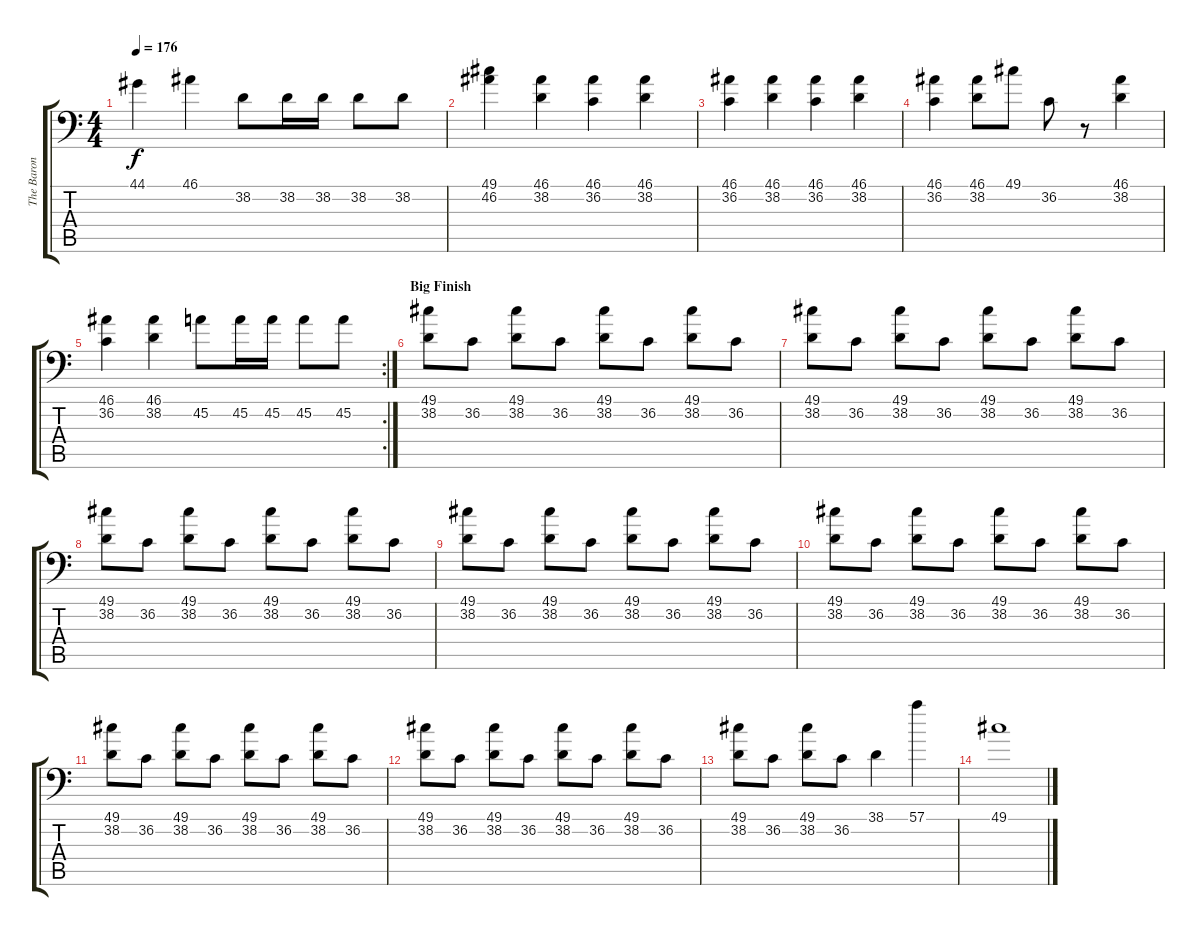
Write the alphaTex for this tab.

\track ("The Baron Von Tito" "The Baron ") {instrument acousticgrandpiano}
\staff {score tabs}
\tuning (C-1 C-1 C-1 C-1 C-1 C-1) {hide}
\ts (4 4)
\tempo 176
\clef f4
\ks c
44.1.4{dy f} 46.1.4 38.2.8 38.2.16 38.2.16 38.2.8 38.2.8 |
(49.1 46.2).4 (46.1 38.2).4 (46.1 36.2).4 (46.1 38.2).4 |
(46.1 36.2).4 (46.1 38.2).4 (46.1 36.2).4 (46.1 38.2).4 |
(46.1 36.2).4 (46.1 38.2).8 49.1.8 36.2.8 r.8 (46.1 38.2).4 |
\rc 2
(46.1 36.2).4 (46.1 38.2).4 45.2.8 45.2.16 45.2.16 45.2.8 45.2.8 |
\section ("" "Big Finish")
(49.1 38.2).8 36.2.8 (49.1 38.2).8 36.2.8 (49.1 38.2).8 36.2.8 (49.1 38.2).8 36.2.8 |
(49.1 38.2).8 36.2.8 (49.1 38.2).8 36.2.8 (49.1 38.2).8 36.2.8 (49.1 38.2).8 36.2.8 |
(49.1 38.2).8 36.2.8 (49.1 38.2).8 36.2.8 (49.1 38.2).8 36.2.8 (49.1 38.2).8 36.2.8 |
(49.1 38.2).8 36.2.8 (49.1 38.2).8 36.2.8 (49.1 38.2).8 36.2.8 (49.1 38.2).8 36.2.8 |
(49.1 38.2).8 36.2.8 (49.1 38.2).8 36.2.8 (49.1 38.2).8 36.2.8 (49.1 38.2).8 36.2.8 |
(49.1 38.2).8 36.2.8 (49.1 38.2).8 36.2.8 (49.1 38.2).8 36.2.8 (49.1 38.2).8 36.2.8 |
(49.1 38.2).8 36.2.8 (49.1 38.2).8 36.2.8 (49.1 38.2).8 36.2.8 (49.1 38.2).8 36.2.8 |
(49.1 38.2).8 36.2.8 (49.1 38.2).8 36.2.8 38.1.4 57.1.4 |
49.1.1
